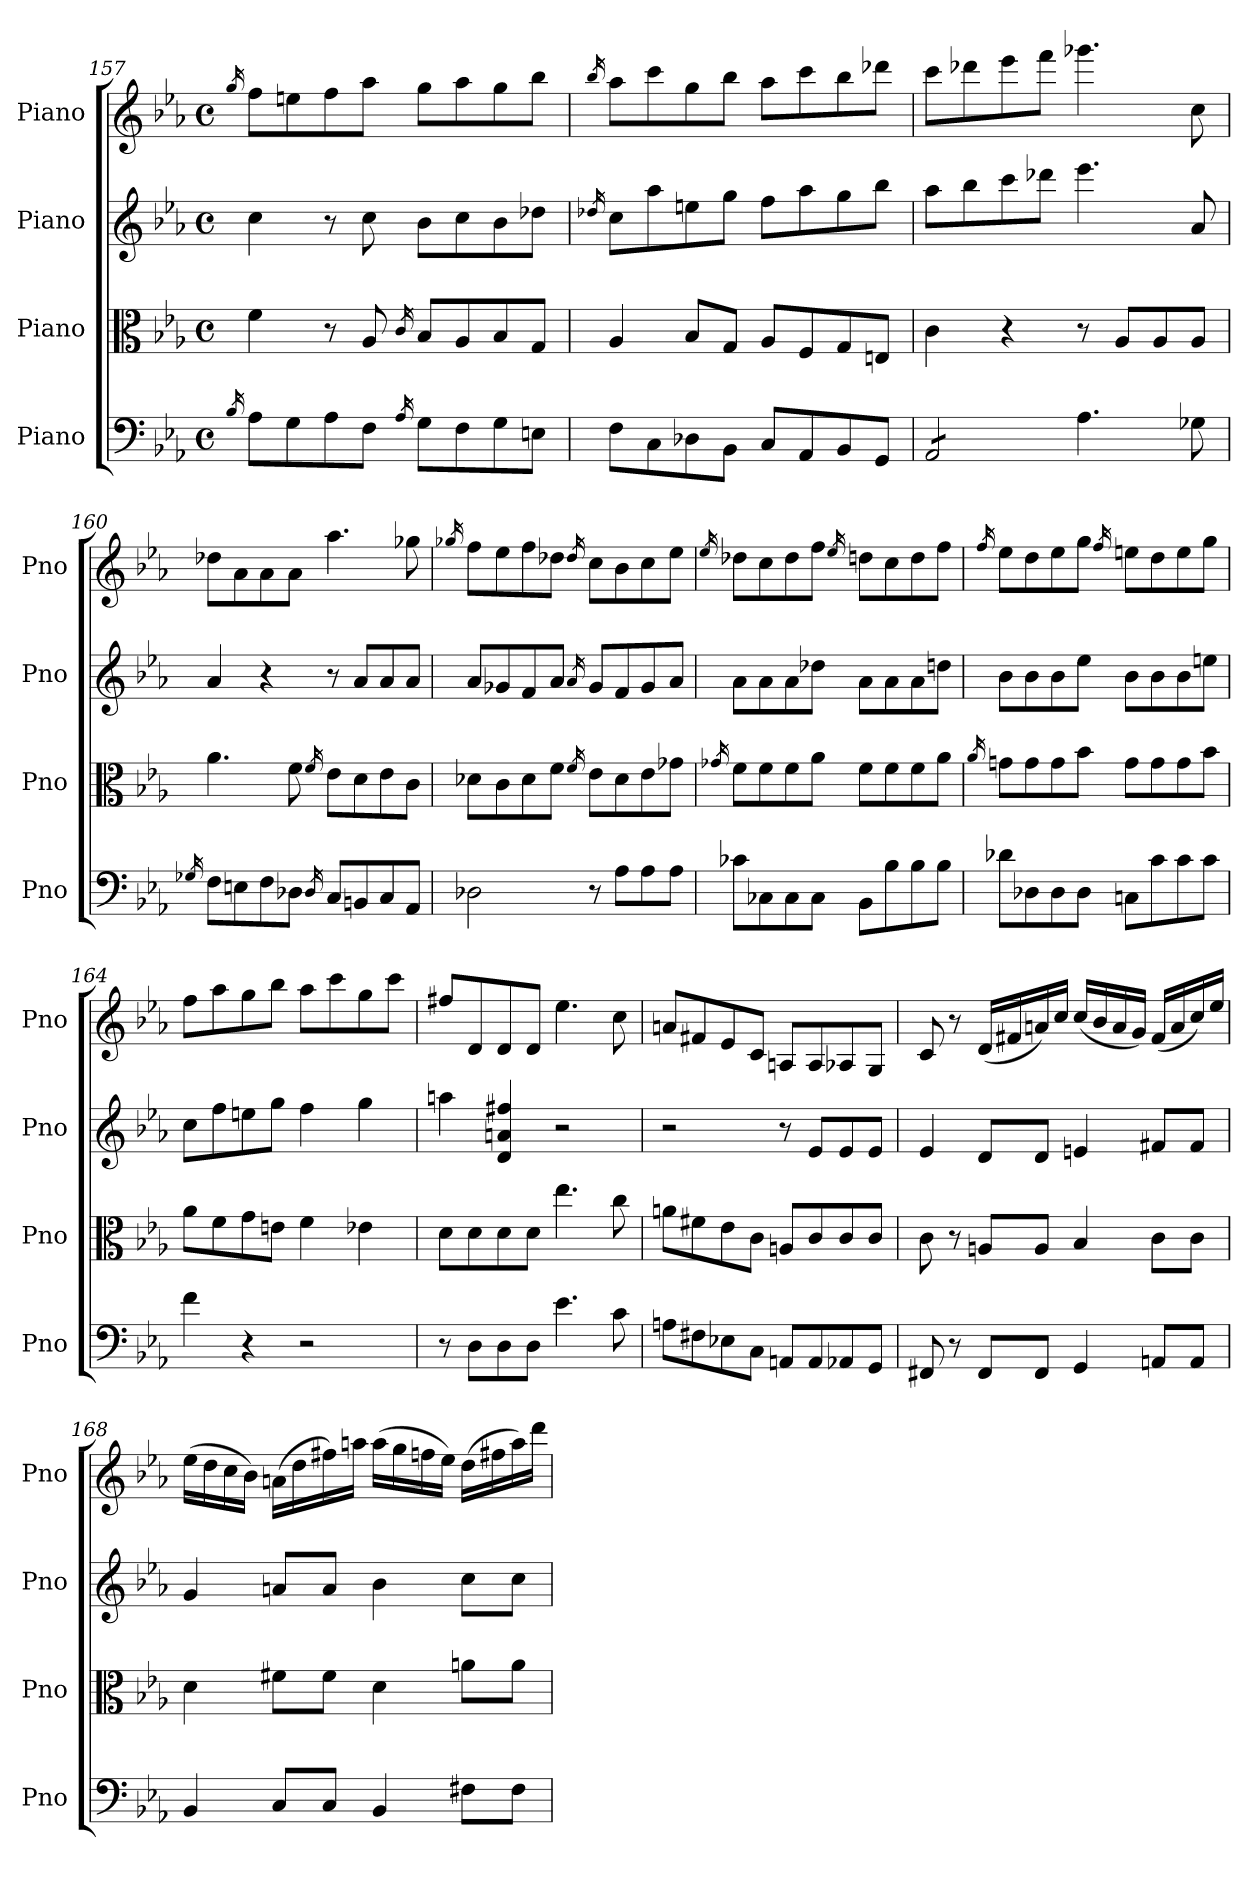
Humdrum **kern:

**kern	**kern	**kern	**kern
*part4	*part3	*part2	*part1
*staff4	*staff3	*staff2	*staff1
*I"Piano	*I"Piano	*I"Piano	*I"Piano
*I'Pno	*I'Pno	*I'Pno	*I'Pno
!!LO:PB:g=z
*clefF4	*clefC3	*clefG2	*clefG2
*k[b-e-a-]	*k[b-e-a-]	*k[b-e-a-]	*k[b-e-a-]
*M4/4	*M4/4	*M4/4	*M4/4
*met(c)	*met(c)	*met(c)	*met(c)
=157	=157	=157	=157
16qB-/	.	.	16qgg/
8A-\L	4f\	4cc\	8ff\L
8G\	.	.	8een\
8A-\	8r	8r	8ff\
8F\J	8A-/	8cc\	8aa-\J
16qA-/	16qc/	.	.
8G\L	8B-/L	8b-\L	8gg\L
8F\	8A-/	8cc\	8aa-\
8G\	8B-/	8b-\	8gg\
8En\J	8G/J	8dd-X\J	8bb-\J
=158	=158	=158	=158
.	.	16qdd-X/	16qbb-/
8F\L	4A-/	8cc\L	8aa-\L
8C\	.	8aa-\	8ccc\
8D-X\	8B-/L	8een\	8gg\
8BB-\J	8G/J	8gg\J	8bb-\J
8C/L	8A-/L	8ff\L	8aa-\L
8AA-/	8F/	8aa-\	8ccc\
8BB-/	8G/	8gg\	8bb-\
8GG/J	8En/J	8bb-\J	8ddd-X\J
=159	=159	=159	=159
*tremolo	*	*	*
8AA-/L	4c\	8aa-\L	8ccc\L
8AA-/	.	8bb-\	8ddd-X\
8AA-/	4r	8ccc\	8eee-\
8AA-/J	.	8ddd-X\J	8fff\J
*Xtremolo	*	*	*
4.A-\	8r	4.eee-\	4.ggg-X\
.	8A-/L	.	.
.	8A-/	.	.
8G-X\	8A-/J	8a-/	8cc\
=160	=160	=160	=160
16qG-X/	.	.	.
8F\L	4.a-\	4a-/	8dd-X\L
8En\	.	.	8a-\
8F\	.	4r	8a-\
8D-X\J	8f\	.	8a-\J
16qD-/	16qf/	.	.
8C/L	8e-\L	8r	4.aa-\
8BBn/	8d\	8a-/L	.
8C/	8e-\	8a-/	.
8AA-/J	8c\J	8a-/J	8gg-X\
=161	=161	=161	=161
.	.	.	16qgg-X/
2D-X\	8d-X\L	8a-/L	8ff\L
.	8c\	8g-X/	8ee-\
.	8d-\	8f/	8ff\
.	8f\J	8a-/J	8dd-X\J
.	16qf/	16qa-/	16qdd-/
8r	8e-\L	8g-/L	8cc\L
8A-\L	8d-\	8f/	8b-\
8A-\	8e-\	8g-/	8cc\
8A-\J	8g-X\J	8a-/J	8ee-\J
=162	=162	=162	=162
.	16qg-X/	.	16qee-/
8c-X\L	8f\L	8a-\L	8dd-X\L
8C-X\	8f\	8a-\	8cc\
8C-\	8f\	8a-\	8dd-\
8C-\J	8a-\J	8dd-X\J	8ff\J
.	.	.	16qee-/
8BB-\L	8f\L	8a-\L	8ddn\L
8B-\	8f\	8a-\	8cc\
8B-\	8f\	8a-\	8dd\
8B-\J	8a-\J	8ddn\J	8ff\J
=163	=163	=163	=163
.	16qa-/	.	16qff/
8d-X\L	8gn\L	8b-\L	8ee-\L
8D-X\	8g\	8b-\	8dd\
8D-\	8g\	8b-\	8ee-\
8D-\J	8b-\J	8ee-\J	8gg\J
.	.	.	16qff/
8Cn\L	8g\L	8b-\L	8een\L
8c\	8g\	8b-\	8dd\
8c\	8g\	8b-\	8ee\
8c\J	8b-\J	8een\J	8gg\J
=164	=164	=164	=164
4f\	8a-\L	8cc\L	8ff\L
.	8f\	8ff\	8aa-\
4r	8g\	8een\	8gg\
.	8en\J	8gg\J	8bb-\J
2r	4f\	4ff\	8aa-\L
.	.	.	8ccc\
.	4e-X\	4gg\	8gg\
.	.	.	8ccc\J
!!LO:LB:g=z
=165	=165	=165	=165
8r	8d\L	4aan\	8ff#X/L
8D\L	8d\	.	8d/
8D\	8d\	4d/ 4an/ 4ff#X/	8d/
8D\J	8d\J	.	8d/J
4.e-\	4.ee-\	2r	4.ee-\
8c\	8cc\	.	8cc\
=166	=166	=166	=166
8An\L	8an\L	2r	8an/L
8F#X\	8f#X\	.	8f#X/
8E-X\	8e-\	.	8e-/
8C\J	8c\J	.	8c/J
8AAn/L	8An/L	8r	8An/L
8AA/	8c/	8e-/L	8A/
8AA-X/	8c/	8e-/	8A-X/
8GG/J	8c/J	8e-/J	8G/J
=167	=167	=167	=167
8FF#X/	8c\	4e-/	8c/
8r	8r	.	8r
8FF#/L	8An/L	8d/L	(16d/LL
.	.	.	16f#X/
8FF#/J	8A/J	8d/J	16an/)
.	.	.	16cc/JJ
4GG/	4B-/	4en/	(16cc/LL
.	.	.	16b-/
.	.	.	16a/
.	.	.	16g/JJ)
8AAn/L	8c\L	8f#X/L	(16f#/LL
.	.	.	16a/
8AA/J	8c\J	8f#/J	16cc/)
.	.	.	16ee-/JJ
=168	=168	=168	=168
4BB-/	4d\	4g/	(16ee-\LL
.	.	.	16dd\
.	.	.	16cc\
.	.	.	16b-\JJ)
8C/L	8f#X\L	8an/L	(16an\LL
.	.	.	16dd\
8C/J	8f#\J	8a/J	16ff#X\)
.	.	.	16aan\JJ
4BB-/	4d\	4b-\	(16aa\LL
.	.	.	16gg\
.	.	.	16ffn\
.	.	.	16ee-\JJ)
8F#X\L	8an\L	8cc\L	(16dd\LL
.	.	.	16ff#X\
8F#\J	8a\J	8cc\J	16aa\)
.	.	.	16ddd\JJ
=	=	=	=
*-	*-	*-	*-
